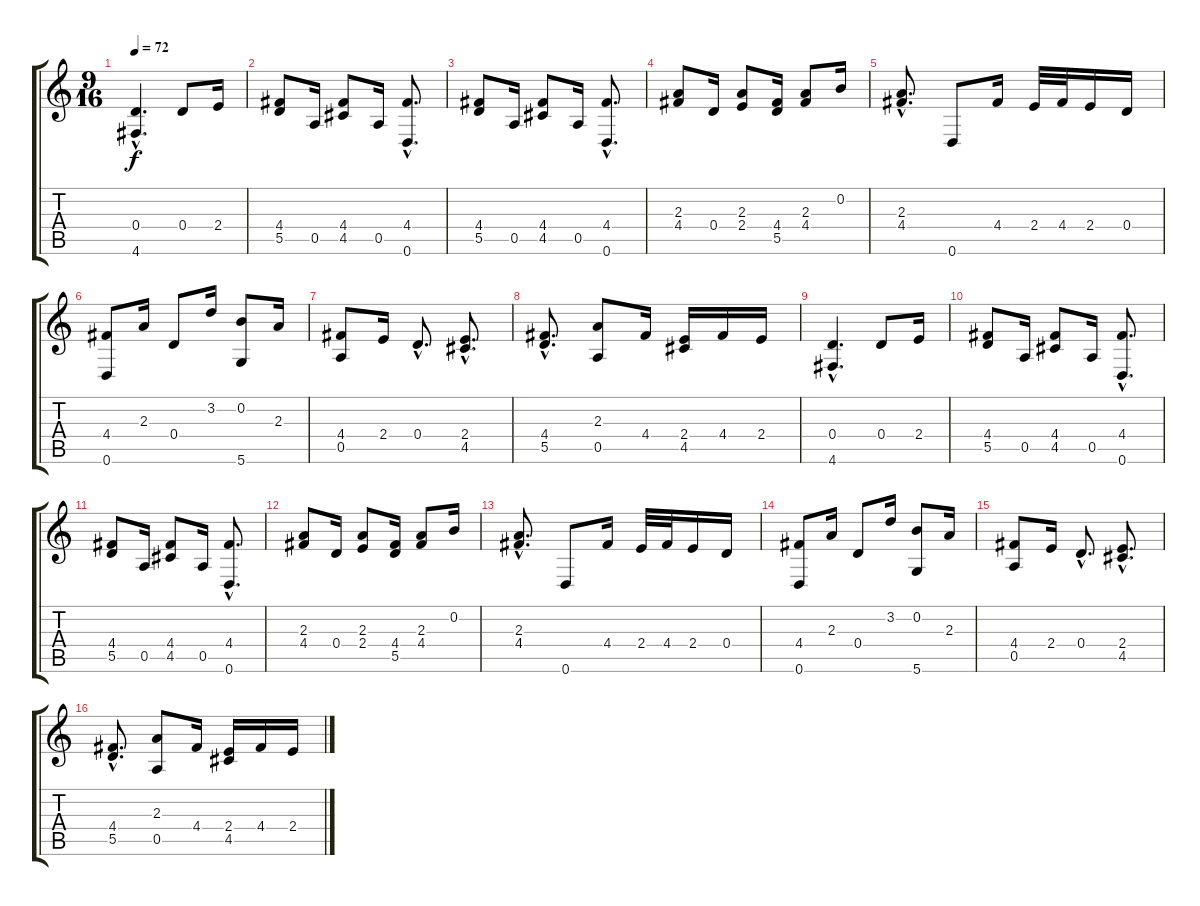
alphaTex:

\track "" {instrument acousticguitarnylon}
\staff {score tabs}
\tuning (E4 B3 G3 D3 A2 D2) {hide}
\ts (9 16)
\tempo 72
\clef g2
\ks c
(0.4{hac} 4.6{hac}).4{d dy f} 0.4.8 2.4.16 |
(4.4 5.5).8 0.5.16 (4.4 4.5).8 0.5.16 (4.4{hac} 0.6{hac}).8{d} |
(4.4 5.5).8 0.5.16 (4.4 4.5).8 0.5.16 (4.4{hac} 0.6{hac}).8{d} |
(2.3 4.4).8 0.4.16 (2.3 2.4).8 (4.4 5.5).16 (2.3 4.4).8 0.2.16 |
(2.3{hac} 4.4{hac}).8{d} 0.6.8 4.4.16 2.4.32 4.4.32 2.4.16 0.4.16 |
(4.4 0.6).8 2.3.16 0.4.8 3.2.16 (0.2 5.6).8 2.3.16 |
(4.4 0.5).8 2.4.16 0.4{hac}.8{d} (2.4{hac} 4.5{hac}).8{d} |
(4.4{hac} 5.5{hac}).8{d} (2.3 0.5).8 4.4.16 (2.4 4.5).16 4.4.16 2.4.16 |
(0.4{hac} 4.6{hac}).4{d} 0.4.8 2.4.16 |
(4.4 5.5).8 0.5.16 (4.4 4.5).8 0.5.16 (4.4{hac} 0.6{hac}).8{d} |
(4.4 5.5).8 0.5.16 (4.4 4.5).8 0.5.16 (4.4{hac} 0.6{hac}).8{d} |
(2.3 4.4).8 0.4.16 (2.3 2.4).8 (4.4 5.5).16 (2.3 4.4).8 0.2.16 |
(2.3{hac} 4.4{hac}).8{d} 0.6.8 4.4.16 2.4.32 4.4.32 2.4.16 0.4.16 |
(4.4 0.6).8 2.3.16 0.4.8 3.2.16 (0.2 5.6).8 2.3.16 |
(4.4 0.5).8 2.4.16 0.4{hac}.8{d} (2.4{hac} 4.5{hac}).8{d} |
(4.4{hac} 5.5{hac}).8{d} (2.3 0.5).8 4.4.16 (2.4 4.5).16 4.4.16 2.4.16
